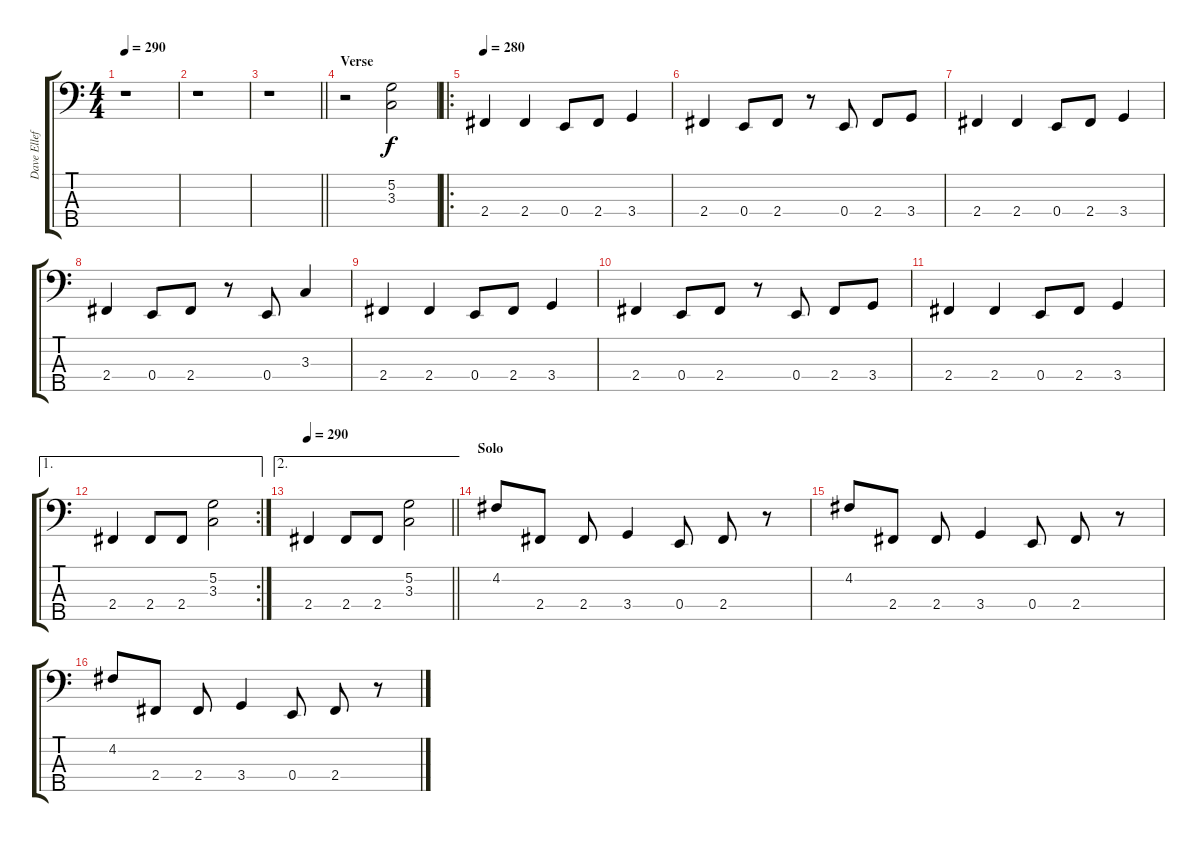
\track ("Dave Ellefson" "Dave Ellef") {instrument electricbasspick}
\staff {score tabs}
\tuning (G2 D2 A1 E1 B0) {hide}
\ts (4 4)
\tempo 290
\clef f4
\ks c
r.1{dy f} |
r.1 |
\barLineRight lightlight
r.1 |
\section ("" "Verse")
r.2 (5.2 3.3).2 |
\ro
\tempo 280
2.4.4 2.4.4 0.4.8 2.4.8 3.4.4 |
2.4.4 0.4.8 2.4.8 r.8 0.4.8 2.4.8 3.4.8 |
2.4.4 2.4.4 0.4.8 2.4.8 3.4.4 |
2.4.4 0.4.8 2.4.8 r.8 0.4.8 3.3.4 |
2.4.4 2.4.4 0.4.8 2.4.8 3.4.4 |
2.4.4 0.4.8 2.4.8 r.8 0.4.8 2.4.8 3.4.8 |
2.4.4 2.4.4 0.4.8 2.4.8 3.4.4 |
\ae 1
\rc 2
2.4.4 2.4.8 2.4.8 (5.2 3.3).2 |
\ae 2
\tempo 290
\barLineRight lightlight
2.4.4 2.4.8 2.4.8 (5.2 3.3).2 |
\section ("" "Solo")
4.2.8 2.4.8 2.4.8 3.4.4 0.4.8 2.4.8 r.8 |
4.2.8 2.4.8 2.4.8 3.4.4 0.4.8 2.4.8 r.8 |
4.2.8 2.4.8 2.4.8 3.4.4 0.4.8 2.4.8 r.8
